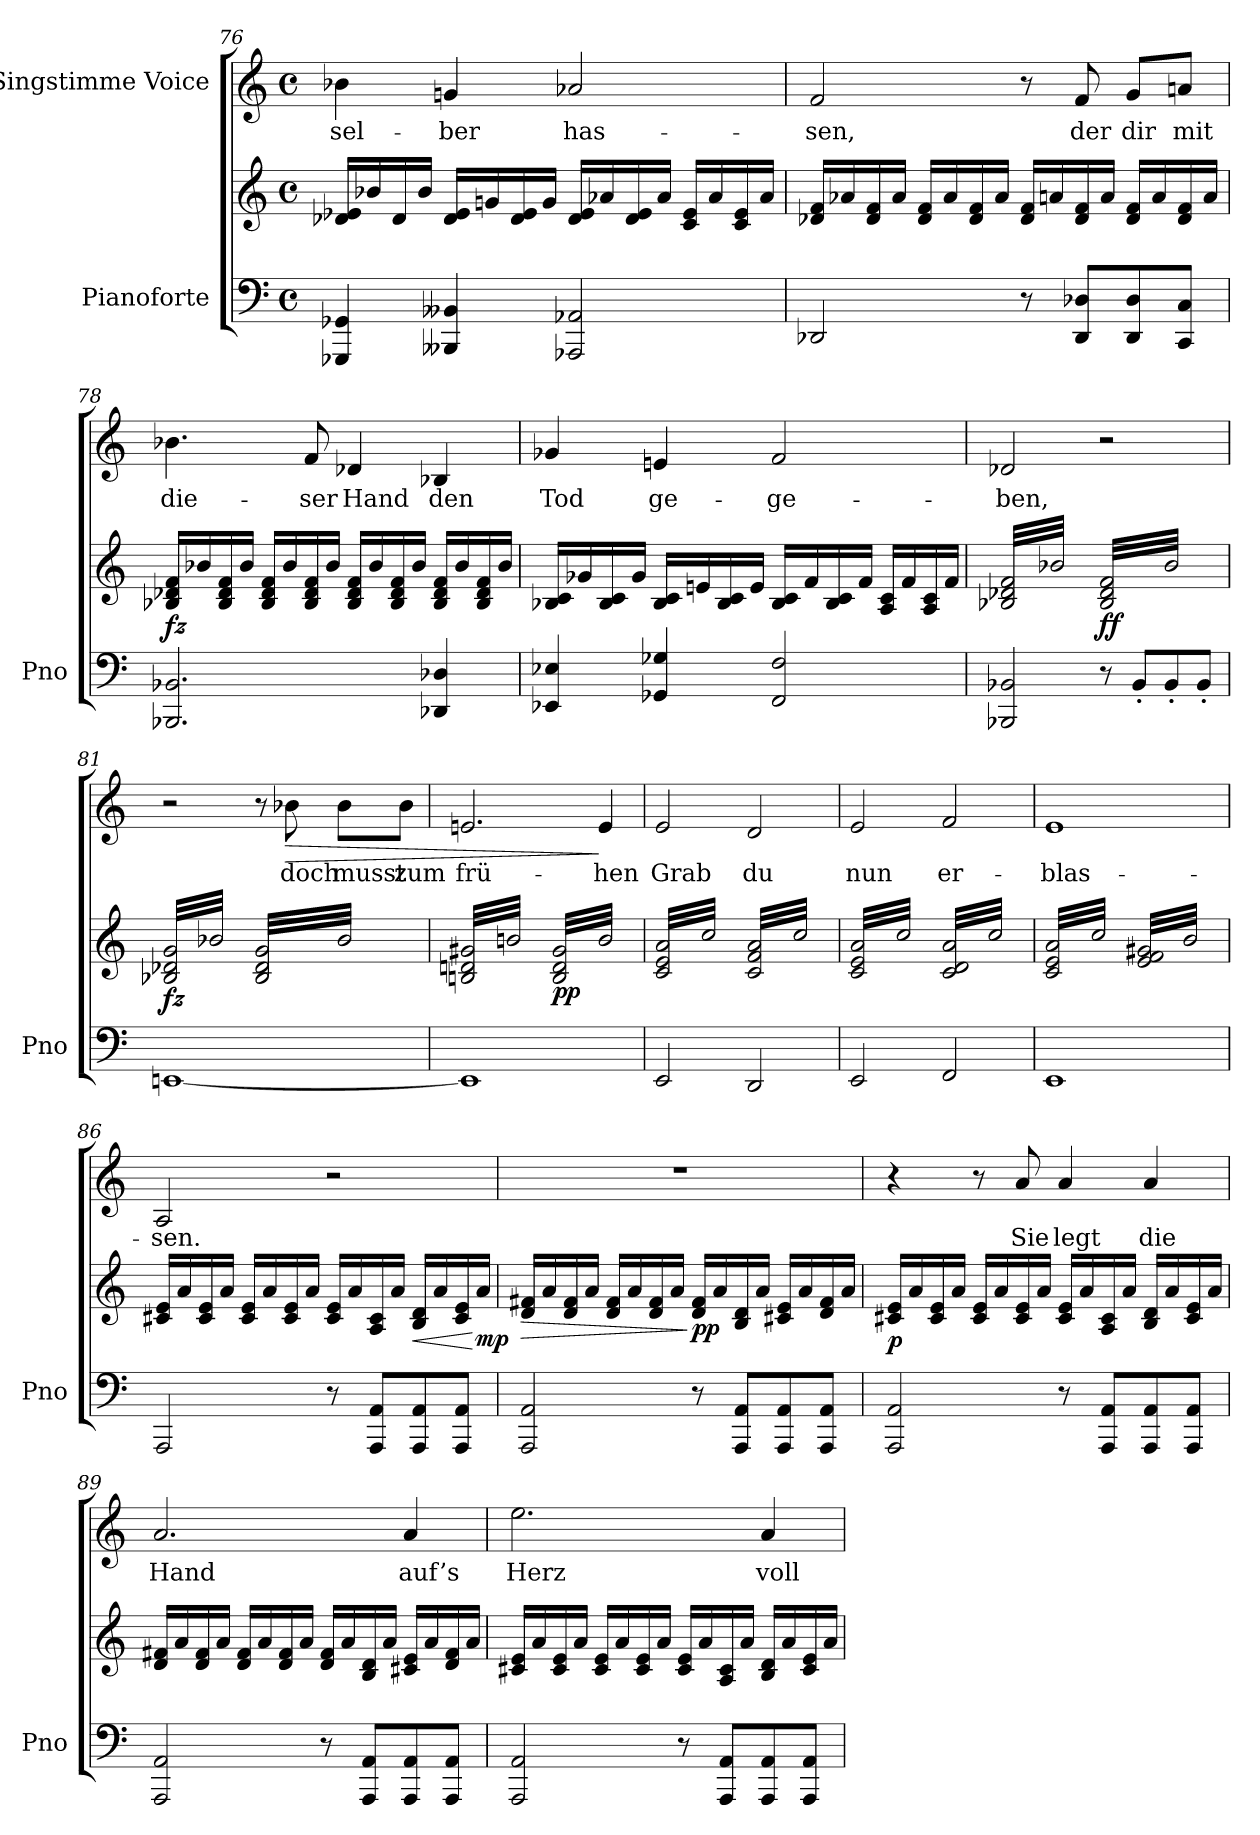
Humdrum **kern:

**kern	**kern	**dynam	**kern	**text	**dynam
*part2	*part2	*part2	*part1	*part1	*part1
*staff3	*staff2	*staff2/3	*staff1	*staff1	*staff1
*I"Pianoforte	*	*	*I"Singstimme Voice	*	*
*I'Pno	*	*	*	*	*
!!LO:LB:g=z
*clefF4	*clefG2	*	*clefG2	*	*
*k[]	*k[]	*	*k[]	*	*
*M4/4	*M4/4	*	*M4/4	*	*
*met(c)	*met(c)	*	*met(c)	*	*
=76	=76	=76	=76	=76	=76
!	!	!	!	!LO:LY:b	!
4GGG-X/ 4GG-X/	16d-X/ 16e-X/LL	.	4b-X\	sel-	.
.	16b-X/	.	.	.	.
.	16d-/	.	.	.	.
.	16b-/JJ	.	.	.	.
!	!	!	!	!LO:LY:b	!
4BBB--X/ 4BB--X/	16d-/ 16e-/LL	.	4gn/	-ber	.
.	16gn/	.	.	.	.
.	16d-/ 16e-/	.	.	.	.
.	16g/JJ	.	.	.	.
!	!	!	!	!LO:LY:b	!
2AAA-X/ 2AA-X/	16d-/ 16e-/LL	.	2a-X/	has-	.
.	16a-X/	.	.	.	.
.	16d-/ 16e-/	.	.	.	.
.	16a-/JJ	.	.	.	.
.	16c/ 16e-/LL	.	.	.	.
.	16a-/	.	.	.	.
.	16c/ 16e-/	.	.	.	.
.	16a-/JJ	.	.	.	.
=77	=77	=77	=77	=77	=77
!	!	!	!	!LO:LY:b	!
2DD-X/	16d-X/ 16f/LL	.	2f/	-sen,	.
.	16a-X/	.	.	.	.
.	16d-/ 16f/	.	.	.	.
.	16a-/JJ	.	.	.	.
.	16d-/ 16f/LL	.	.	.	.
.	16a-/	.	.	.	.
.	16d-/ 16f/	.	.	.	.
.	16a-/JJ	.	.	.	.
8r	16d-/ 16f/LL	.	8r	.	.
.	16an/	.	.	.	.
!	!	!	!	!LO:LY:b	!
8DD-/ 8D-X/L	16d-/ 16f/	.	8f/	der	.
.	16a/JJ	.	.	.	.
!	!	!	!	!LO:LY:b	!
8DD-/ 8D-/	16d-/ 16f/LL	.	8g/L	dir	.
.	16a/	.	.	.	.
!	!	!	!	!LO:LY:b	!
8CC/ 8C/J	16d-/ 16f/	.	8an/J	mit	.
.	16a/JJ	.	.	.	.
=78	=78	=78	=78	=78	=78
!	!	!LO:DY:b	!	!LO:LY:b	!
2.BBB-X/ 2.BB-X/	16B-X/ 16d-X/ 16f/LL	fz	4.b-X\	die-	.
.	16b-X/	.	.	.	.
.	16B-/ 16d-/ 16f/	.	.	.	.
.	16b-/JJ	.	.	.	.
.	16B-/ 16d-/ 16f/LL	.	.	.	.
.	16b-/	.	.	.	.
!	!	!	!	!LO:LY:b	!
.	16B-/ 16d-/ 16f/	.	8f/	-ser	.
.	16b-/JJ	.	.	.	.
!	!	!	!	!LO:LY:b	!
.	16B-/ 16d-/ 16f/LL	.	4d-X/	Hand	.
.	16b-/	.	.	.	.
.	16B-/ 16d-/ 16f/	.	.	.	.
.	16b-/JJ	.	.	.	.
!	!	!	!	!LO:LY:b	!
4DD-X/ 4D-X/	16B-/ 16d-/ 16f/LL	.	4B-X/	den	.
.	16b-/	.	.	.	.
.	16B-/ 16d-/ 16f/	.	.	.	.
.	16b-/JJ	.	.	.	.
!!LO:LB:g=z
=79	=79	=79	=79	=79	=79
!	!	!	!	!LO:LY:b	!
4EE-X/ 4E-X/	16B-X/ 16c/LL	.	4g-X/	Tod	.
.	16g-X/	.	.	.	.
.	16B-/ 16c/	.	.	.	.
.	16g-/JJ	.	.	.	.
!	!	!	!	!LO:LY:b	!
4GG-X/ 4G-X/	16B-/ 16c/LL	.	4en/	ge-	.
.	16en/	.	.	.	.
.	16B-/ 16c/	.	.	.	.
.	16e/JJ	.	.	.	.
!	!	!	!	!LO:LY:b	!
2FF/ 2F/	16B-/ 16c/LL	.	2f/	-ge-	.
.	16f/	.	.	.	.
.	16B-/ 16c/	.	.	.	.
.	16f/JJ	.	.	.	.
.	16A/ 16c/LL	.	.	.	.
.	16f/	.	.	.	.
.	16A/ 16c/	.	.	.	.
.	16f/JJ	.	.	.	.
=80	=80	=80	=80	=80	=80
!	!	!	!	!LO:LY:b	!
*	*tremolo	*	*	*	*
2BBB-X/ 2BB-X/	32B-X/ 32d-X/ 32f/LLL	.	2d-X/	-ben,	.
.	32b-X/	.	.	.	.
.	32B-X/ 32d-X/ 32f/	.	.	.	.
.	32b-X/	.	.	.	.
.	32B-X/ 32d-X/ 32f/	.	.	.	.
.	32b-X/	.	.	.	.
.	32B-X/ 32d-X/ 32f/	.	.	.	.
.	32b-X/	.	.	.	.
.	32B-X/ 32d-X/ 32f/	.	.	.	.
.	32b-X/	.	.	.	.
.	32B-X/ 32d-X/ 32f/	.	.	.	.
.	32b-X/	.	.	.	.
.	32B-X/ 32d-X/ 32f/	.	.	.	.
.	32b-X/	.	.	.	.
.	32B-X/ 32d-X/ 32f/	.	.	.	.
.	32b-X/JJJ	.	.	.	.
!	!	!LO:DY:b	!	!	!
8r	32B-/ 32d-/ 32f/LLL	ff	2r	.	.
.	32b-/	.	.	.	.
.	32B-/ 32d-/ 32f/	.	.	.	.
.	32b-/	.	.	.	.
8BB-'/L	32B-/ 32d-/ 32f/	.	.	.	.
.	32b-/	.	.	.	.
.	32B-/ 32d-/ 32f/	.	.	.	.
.	32b-/	.	.	.	.
8BB-'/	32B-/ 32d-/ 32f/	.	.	.	.
.	32b-/	.	.	.	.
.	32B-/ 32d-/ 32f/	.	.	.	.
.	32b-/	.	.	.	.
8BB-'/J	32B-/ 32d-/ 32f/	.	.	.	.
.	32b-/	.	.	.	.
.	32B-/ 32d-/ 32f/	.	.	.	.
.	32b-/JJJ	.	.	.	.
=81	=81	=81	=81	=81	=81
!	!	!LO:DY:b	!	!	!
[1EEn	32B-X/ 32d-X/ 32g/LLL	fz	2r	.	.
.	32b-X/	.	.	.	.
.	32B-X/ 32d-X/ 32g/	.	.	.	.
.	32b-X/	.	.	.	.
.	32B-X/ 32d-X/ 32g/	.	.	.	.
.	32b-X/	.	.	.	.
.	32B-X/ 32d-X/ 32g/	.	.	.	.
.	32b-X/	.	.	.	.
.	32B-X/ 32d-X/ 32g/	.	.	.	.
.	32b-X/	.	.	.	.
.	32B-X/ 32d-X/ 32g/	.	.	.	.
.	32b-X/	.	.	.	.
.	32B-X/ 32d-X/ 32g/	.	.	.	.
.	32b-X/	.	.	.	.
.	32B-X/ 32d-X/ 32g/	.	.	.	.
.	32b-X/JJJ	.	.	.	.
.	32B-/ 32d-/ 32g/LLL	.	8r	.	.
.	32b-/	.	.	.	.
.	32B-/ 32d-/ 32g/	.	.	.	.
.	32b-/	.	.	.	.
!	!	!	!	!LO:LY:b	!LO:HP:b
.	32B-/ 32d-/ 32g/	.	8b-X\	doch	>
.	32b-/	.	.	.	.
.	32B-/ 32d-/ 32g/	.	.	.	.
.	32b-/	.	.	.	.
!	!	!	!	!LO:LY:b	!
.	32B-/ 32d-/ 32g/	.	8b-\L	musst	.
.	32b-/	.	.	.	.
.	32B-/ 32d-/ 32g/	.	.	.	.
.	32b-/	.	.	.	.
!	!	!	!	!LO:LY:b	!
.	32B-/ 32d-/ 32g/	.	8b-\J	zum	.
.	32b-/	.	.	.	.
.	32B-/ 32d-/ 32g/	.	.	.	.
.	32b-/JJJ	.	.	.	.
=82	=82	=82	=82	=82	=82
!	!	!	!	!LO:LY:b	!
1EE]	32Bn/ 32dn/ 32g#X/LLL	.	2.en/	frü-	.
.	32bn/	.	.	.	.
.	32Bn/ 32dn/ 32g#X/	.	.	.	.
.	32bn/	.	.	.	.
.	32Bn/ 32dn/ 32g#X/	.	.	.	.
.	32bn/	.	.	.	.
.	32Bn/ 32dn/ 32g#X/	.	.	.	.
.	32bn/	.	.	.	.
.	32Bn/ 32dn/ 32g#X/	.	.	.	.
.	32bn/	.	.	.	.
.	32Bn/ 32dn/ 32g#X/	.	.	.	.
.	32bn/	.	.	.	.
.	32Bn/ 32dn/ 32g#X/	.	.	.	.
.	32bn/	.	.	.	.
.	32Bn/ 32dn/ 32g#X/	.	.	.	.
.	32bn/JJJ	.	.	.	.
!	!	!LO:DY:b	!	!	!
.	32B/ 32d/ 32g#/LLL	pp	.	.	.
.	32b/	.	.	.	.
.	32B/ 32d/ 32g#/	.	.	.	.
.	32b/	.	.	.	.
.	32B/ 32d/ 32g#/	.	.	.	.
.	32b/	.	.	.	.
.	32B/ 32d/ 32g#/	.	.	.	.
.	32b/	.	.	.	.
!	!	!	!	!LO:LY:b	!
.	32B/ 32d/ 32g#/	.	4e/	-hen	]
.	32b/	.	.	.	.
.	32B/ 32d/ 32g#/	.	.	.	.
.	32b/	.	.	.	.
.	32B/ 32d/ 32g#/	.	.	.	.
.	32b/	.	.	.	.
.	32B/ 32d/ 32g#/	.	.	.	.
.	32b/JJJ	.	.	.	.
=83	=83	=83	=83	=83	=83
!	!	!	!	!LO:LY:b	!
2EE/	32c/ 32e/ 32a/LLL	.	2e/	Grab	.
.	32cc/	.	.	.	.
.	32c/ 32e/ 32a/	.	.	.	.
.	32cc/	.	.	.	.
.	32c/ 32e/ 32a/	.	.	.	.
.	32cc/	.	.	.	.
.	32c/ 32e/ 32a/	.	.	.	.
.	32cc/	.	.	.	.
.	32c/ 32e/ 32a/	.	.	.	.
.	32cc/	.	.	.	.
.	32c/ 32e/ 32a/	.	.	.	.
.	32cc/	.	.	.	.
.	32c/ 32e/ 32a/	.	.	.	.
.	32cc/	.	.	.	.
.	32c/ 32e/ 32a/	.	.	.	.
.	32cc/JJJ	.	.	.	.
!	!	!	!	!LO:LY:b	!
2DD/	32c/ 32f/ 32a/LLL	.	2d/	du	.
.	32cc/	.	.	.	.
.	32c/ 32f/ 32a/	.	.	.	.
.	32cc/	.	.	.	.
.	32c/ 32f/ 32a/	.	.	.	.
.	32cc/	.	.	.	.
.	32c/ 32f/ 32a/	.	.	.	.
.	32cc/	.	.	.	.
.	32c/ 32f/ 32a/	.	.	.	.
.	32cc/	.	.	.	.
.	32c/ 32f/ 32a/	.	.	.	.
.	32cc/	.	.	.	.
.	32c/ 32f/ 32a/	.	.	.	.
.	32cc/	.	.	.	.
.	32c/ 32f/ 32a/	.	.	.	.
.	32cc/JJJ	.	.	.	.
!!LO:LB:g=z
=84	=84	=84	=84	=84	=84
!	!	!	!	!LO:LY:b	!
2EE/	32c/ 32e/ 32a/LLL	.	2e/	nun	.
.	32cc/	.	.	.	.
.	32c/ 32e/ 32a/	.	.	.	.
.	32cc/	.	.	.	.
.	32c/ 32e/ 32a/	.	.	.	.
.	32cc/	.	.	.	.
.	32c/ 32e/ 32a/	.	.	.	.
.	32cc/	.	.	.	.
.	32c/ 32e/ 32a/	.	.	.	.
.	32cc/	.	.	.	.
.	32c/ 32e/ 32a/	.	.	.	.
.	32cc/	.	.	.	.
.	32c/ 32e/ 32a/	.	.	.	.
.	32cc/	.	.	.	.
.	32c/ 32e/ 32a/	.	.	.	.
.	32cc/JJJ	.	.	.	.
!	!	!	!	!LO:LY:b	!
2FF/	32c/ 32d/ 32a/LLL	.	2f/	er-	.
.	32cc/	.	.	.	.
.	32c/ 32d/ 32a/	.	.	.	.
.	32cc/	.	.	.	.
.	32c/ 32d/ 32a/	.	.	.	.
.	32cc/	.	.	.	.
.	32c/ 32d/ 32a/	.	.	.	.
.	32cc/	.	.	.	.
.	32c/ 32d/ 32a/	.	.	.	.
.	32cc/	.	.	.	.
.	32c/ 32d/ 32a/	.	.	.	.
.	32cc/	.	.	.	.
.	32c/ 32d/ 32a/	.	.	.	.
.	32cc/	.	.	.	.
.	32c/ 32d/ 32a/	.	.	.	.
.	32cc/JJJ	.	.	.	.
=85	=85	=85	=85	=85	=85
!	!	!	!	!LO:LY:b	!
1EE	32c/ 32e/ 32a/LLL	.	1e	-blas-	.
.	32cc/	.	.	.	.
.	32c/ 32e/ 32a/	.	.	.	.
.	32cc/	.	.	.	.
.	32c/ 32e/ 32a/	.	.	.	.
.	32cc/	.	.	.	.
.	32c/ 32e/ 32a/	.	.	.	.
.	32cc/	.	.	.	.
.	32c/ 32e/ 32a/	.	.	.	.
.	32cc/	.	.	.	.
.	32c/ 32e/ 32a/	.	.	.	.
.	32cc/	.	.	.	.
.	32c/ 32e/ 32a/	.	.	.	.
.	32cc/	.	.	.	.
.	32c/ 32e/ 32a/	.	.	.	.
.	32cc/JJJ	.	.	.	.
.	32e/ 32f/ 32g#X/LLL	.	.	.	.
.	32b/	.	.	.	.
.	32e/ 32f/ 32g#X/	.	.	.	.
.	32b/	.	.	.	.
.	32e/ 32f/ 32g#X/	.	.	.	.
.	32b/	.	.	.	.
.	32e/ 32f/ 32g#X/	.	.	.	.
.	32b/	.	.	.	.
.	32e/ 32f/ 32g#X/	.	.	.	.
.	32b/	.	.	.	.
.	32e/ 32f/ 32g#X/	.	.	.	.
.	32b/	.	.	.	.
.	32e/ 32f/ 32g#X/	.	.	.	.
.	32b/	.	.	.	.
.	32e/ 32f/ 32g#X/	.	.	.	.
.	32b/JJJ	.	.	.	.
*	*Xtremolo	*	*	*	*
=86	=86	=86	=86	=86	=86
!	!	!	!	!LO:LY:b	!
2AAA/	16c#X/ 16e/LL	.	2A/	-sen.	.
.	.	.	.	.	.
.	16a/	.	.	.	.
.	.	.	.	.	.
.	16c#/ 16e/	.	.	.	.
.	.	.	.	.	.
.	16a/JJ	.	.	.	.
.	.	.	.	.	.
.	16c#/ 16e/LL	.	.	.	.
.	16a/	.	.	.	.
.	16c#/ 16e/	.	.	.	.
.	16a/JJ	.	.	.	.
8r	16c#/ 16e/LL	.	2r	.	.
.	16a/	.	.	.	.
8AAA/ 8AA/L	16A/ 16c#/	.	.	.	.
.	16a/JJ	.	.	.	.
!	!	!LO:HP:b	!	!	!
8AAA/ 8AA/	16B/ 16d/LL	<	.	.	.
.	16a/	.	.	.	.
8AAA/ 8AA/J	16c#/ 16e/	.	.	.	.
!	!	!LO:DY:n=1:b	!	!	!
.	16a/JJ	[ mp	.	.	.
=87	=87	=87	=87	=87	=87
!	!	!LO:HP:b	!	!	!
2AAA/ 2AA/	16d/ 16f#X/LL	>	1r	.	.
.	16a/	.	.	.	.
.	16d/ 16f#/	.	.	.	.
.	16a/JJ	.	.	.	.
.	16d/ 16f#/LL	.	.	.	.
.	16a/	.	.	.	.
.	16d/ 16f#/	.	.	.	.
.	16a/JJ	.	.	.	.
!	!	!LO:DY:n=1:b	!	!	!
8r	16d/ 16f#/LL	] pp	.	.	.
.	16a/	.	.	.	.
8AAA/ 8AA/L	16B/ 16d/	.	.	.	.
.	16a/JJ	.	.	.	.
8AAA/ 8AA/	16c#X/ 16e/LL	.	.	.	.
.	16a/	.	.	.	.
8AAA/ 8AA/J	16d/ 16f#/	.	.	.	.
.	16a/JJ	.	.	.	.
!!LO:PB:g=z
=88	=88	=88	=88	=88	=88
!	!	!LO:DY:b	!	!	!
2AAA/ 2AA/	16c#X/ 16e/LL	p	4r	.	.
.	16a/	.	.	.	.
.	16c#/ 16e/	.	.	.	.
.	16a/JJ	.	.	.	.
.	16c#/ 16e/LL	.	8r	.	.
.	16a/	.	.	.	.
!	!	!	!	!LO:LY:b	!
.	16c#/ 16e/	.	8a/	Sie	.
.	16a/JJ	.	.	.	.
!	!	!	!	!LO:LY:b	!
8r	16c#/ 16e/LL	.	4a/	legt	.
.	16a/	.	.	.	.
8AAA/ 8AA/L	16A/ 16c#/	.	.	.	.
.	16a/JJ	.	.	.	.
!	!	!	!	!LO:LY:b	!
8AAA/ 8AA/	16B/ 16d/LL	.	4a/	die	.
.	16a/	.	.	.	.
8AAA/ 8AA/J	16c#/ 16e/	.	.	.	.
.	16a/JJ	.	.	.	.
=89	=89	=89	=89	=89	=89
!	!	!	!	!LO:LY:b	!
2AAA/ 2AA/	16d/ 16f#X/LL	.	2.a/	Hand	.
.	16a/	.	.	.	.
.	16d/ 16f#/	.	.	.	.
.	16a/JJ	.	.	.	.
.	16d/ 16f#/LL	.	.	.	.
.	16a/	.	.	.	.
.	16d/ 16f#/	.	.	.	.
.	16a/JJ	.	.	.	.
8r	16d/ 16f#/LL	.	.	.	.
.	16a/	.	.	.	.
8AAA/ 8AA/L	16B/ 16d/	.	.	.	.
.	16a/JJ	.	.	.	.
!	!	!	!	!LO:LY:b	!
8AAA/ 8AA/	16c#X/ 16e/LL	.	4a/	auf’s	.
.	16a/	.	.	.	.
8AAA/ 8AA/J	16d/ 16f#/	.	.	.	.
.	16a/JJ	.	.	.	.
=90	=90	=90	=90	=90	=90
!	!	!	!	!LO:LY:b	!
2AAA/ 2AA/	16c#X/ 16e/LL	.	2.ee\	Herz	.
.	16a/	.	.	.	.
.	16c#/ 16e/	.	.	.	.
.	16a/JJ	.	.	.	.
.	16c#/ 16e/LL	.	.	.	.
.	16a/	.	.	.	.
.	16c#/ 16e/	.	.	.	.
.	16a/JJ	.	.	.	.
8r	16c#/ 16e/LL	.	.	.	.
.	16a/	.	.	.	.
8AAA/ 8AA/L	16A/ 16c#/	.	.	.	.
.	16a/JJ	.	.	.	.
!	!	!	!	!LO:LY:b	!
8AAA/ 8AA/	16B/ 16d/LL	.	4a/	voll	.
.	16a/	.	.	.	.
8AAA/ 8AA/J	16c#/ 16e/	.	.	.	.
.	16a/JJ	.	.	.	.
=	=	=	=	=	=
*-	*-	*-	*-	*-	*-
